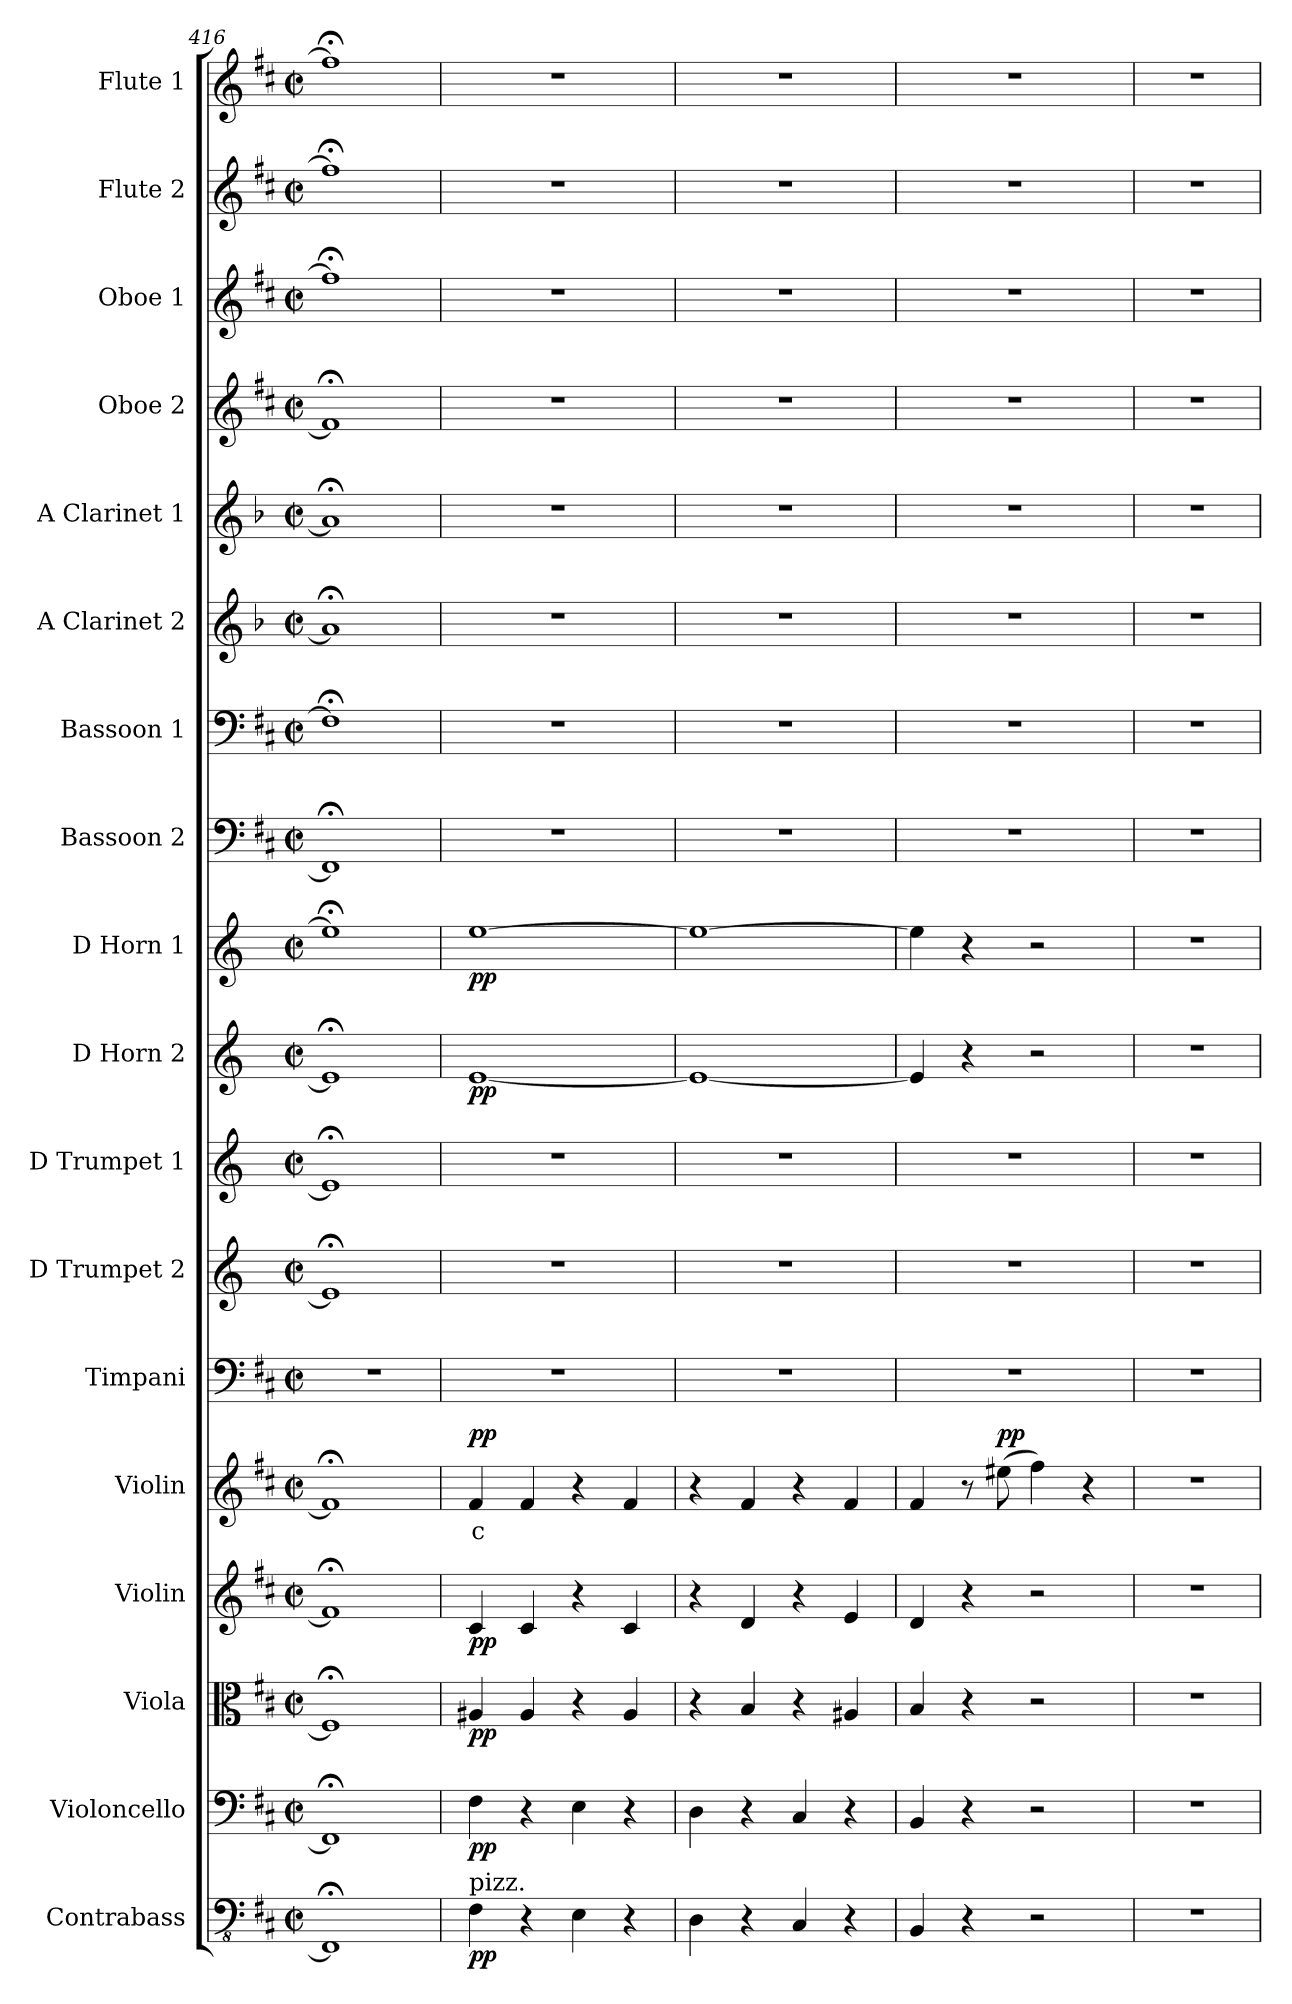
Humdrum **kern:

**kern	**dynam	**kern	**dynam	**kern	**dynam	**kern	**dynam	**kern	**text	**dynam	**kern	**kern	**kern	**kern	**dynam	**kern	**dynam	**kern	**kern	**kern	**kern	**kern	**kern	**kern	**kern
*part18	*part18	*part17	*part17	*part16	*part16	*part15	*part15	*part14	*part14	*part14	*part13	*part12	*part11	*part10	*part10	*part9	*part9	*part8	*part7	*part6	*part5	*part4	*part3	*part2	*part1
*staff18	*staff18	*staff17	*staff17	*staff16	*staff16	*staff15	*staff15	*staff14	*staff14	*staff14	*staff13	*staff12	*staff11	*staff10	*staff10	*staff9	*staff9	*staff8	*staff7	*staff6	*staff5	*staff4	*staff3	*staff2	*staff1
*I"Contrabass	*	*I"Violoncello	*	*I"Viola	*	*I"Violin	*	*I"Violin	*	*	*I"Timpani	*I"D Trumpet 2	*I"D Trumpet 1	*I"D Horn 2	*	*I"D Horn 1	*	*I"Bassoon 2	*I"Bassoon 1	*I"A Clarinet 2	*I"A Clarinet 1	*I"Oboe 2	*I"Oboe 1	*I"Flute 2	*I"Flute 1
*I'Cb	*	*I'Vc	*	*I'Vla	*	*I'Vln	*	*I'Vln	*	*	*I'Timp	*I'Tpt 2	*I'Tpt 1	*I'Hn 2	*	*I'Hn 1	*	*I'Bsn 2	*I'Bsn 1	*I'Cl 2	*I'Cl 1	*I'Ob 2	*I'Ob 1	*I'Fl 2	*I'Fl 1
*clefFv4	*	*clefF4	*	*clefC3	*	*clefG2	*	*clefG2	*	*	*clefF4	*clefG2	*clefG2	*clefG2	*	*clefG2	*	*clefF4	*clefF4	*clefG2	*clefG2	*clefG2	*clefG2	*clefG2	*clefG2
*	*	*	*	*	*	*	*	*	*	*	*	*ITrd-1c-2	*ITrd-1c-2	*ITrd6c10	*	*ITrd6c10	*	*	*	*ITrd2c3	*ITrd2c3	*	*	*	*
*k[f#c#]	*	*k[f#c#]	*	*k[f#c#]	*	*k[f#c#]	*	*k[f#c#]	*	*	*k[f#c#]	*k[f#c#]	*k[f#c#]	*k[f#c#]	*	*k[f#c#]	*	*k[f#c#]	*k[f#c#]	*k[f#c#]	*k[f#c#]	*k[f#c#]	*k[f#c#]	*k[f#c#]	*k[f#c#]
*M2/2	*	*M2/2	*	*M2/2	*	*M2/2	*	*M2/2	*	*	*M2/2	*M2/2	*M2/2	*M2/2	*	*M2/2	*	*M2/2	*M2/2	*M2/2	*M2/2	*M2/2	*M2/2	*M2/2	*M2/2
*met(c|)	*	*met(c|)	*	*met(c|)	*	*met(c|)	*	*met(c|)	*	*	*met(c|)	*met(c|)	*met(c|)	*met(c|)	*	*met(c|)	*	*met(c|)	*met(c|)	*met(c|)	*met(c|)	*met(c|)	*met(c|)	*met(c|)	*met(c|)
=416	=416	=416	=416	=416	=416	=416	=416	=416	=416	=416	=416	=416	=416	=416	=416	=416	=416	=416	=416	=416	=416	=416	=416	=416	=416
1FFF#;<]	.	1FF#;<]	.	1F#;<]	.	1f#;<]	.	1f#;<]	.	.	1r	1f#;<]	1f#;<]	1F#;<]	.	1f#;<]	.	1FF#;<]	1F#;<]	1f#;<]	1f#;<]	1f#;<]	1ff#;<]	1ff#;<]	1ff#;<]
=417	=417	=417	=417	=417	=417	=417	=417	=417	=417	=417	=417	=417	=417	=417	=417	=417	=417	=417	=417	=417	=417	=417	=417	=417	=417
!LO:TX:a:t=pizz.	!	!	!	!	!	!	!	!	!	!	!	!	!	!	!	!	!	!	!	!	!	!	!	!	!
!	!LO:DY:b	!	!LO:DY:b	!	!LO:DY:b	!	!LO:DY:b	!	!LO:LY:b:color=#FF0000	!LO:DY:b	!	!	!	!	!LO:DY:b	!	!LO:DY:b	!	!	!	!	!	!	!	!
4FF#\	pp	4F#\	pp	4A#X/	pp	4c#/	pp	4f#/	c	pp	1r	1r	1r	[1F#	pp	[1f#	pp	1r	1r	1r	1r	1r	1r	1r	1r
4r	.	4r	.	4A#/	.	4c#/	.	4f#/	.	.	.	.	.	.	.	.	.	.	.	.	.	.	.	.	.
4EE\	.	4E\	.	4r	.	4r	.	4r	.	.	.	.	.	.	.	.	.	.	.	.	.	.	.	.	.
4r	.	4r	.	4A#/	.	4c#/	.	4f#/	.	.	.	.	.	.	.	.	.	.	.	.	.	.	.	.	.
=418	=418	=418	=418	=418	=418	=418	=418	=418	=418	=418	=418	=418	=418	=418	=418	=418	=418	=418	=418	=418	=418	=418	=418	=418	=418
4DD\	.	4D\	.	4r	.	4r	.	4r	.	.	1r	1r	1r	1F#_	.	1f#_	.	1r	1r	1r	1r	1r	1r	1r	1r
4r	.	4r	.	4B/	.	4d/	.	4f#/	.	.	.	.	.	.	.	.	.	.	.	.	.	.	.	.	.
4CC#/	.	4C#/	.	4r	.	4r	.	4r	.	.	.	.	.	.	.	.	.	.	.	.	.	.	.	.	.
4r	.	4r	.	4A#X/	.	4e/	.	4f#/	.	.	.	.	.	.	.	.	.	.	.	.	.	.	.	.	.
=419	=419	=419	=419	=419	=419	=419	=419	=419	=419	=419	=419	=419	=419	=419	=419	=419	=419	=419	=419	=419	=419	=419	=419	=419	=419
4BBB/	.	4BB/	.	4B/	.	4d/	.	4f#/	.	.	1r	1r	1r	4F#/]	.	4f#\]	.	1r	1r	1r	1r	1r	1r	1r	1r
4r	.	4r	.	4r	.	4r	.	8r	.	.	.	.	.	4r	.	4r	.	.	.	.	.	.	.	.	.
!	!	!	!	!	!	!	!	!	!	!LO:DY:b	!	!	!	!	!	!	!	!	!	!	!	!	!	!	!
.	.	.	.	.	.	.	.	(>8ee#X\	.	pp	.	.	.	.	.	.	.	.	.	.	.	.	.	.	.
2r	.	2r	.	2r	.	2r	.	4ff#\)	.	.	.	.	.	2r	.	2r	.	.	.	.	.	.	.	.	.
.	.	.	.	.	.	.	.	4r	.	.	.	.	.	.	.	.	.	.	.	.	.	.	.	.	.
=420	=420	=420	=420	=420	=420	=420	=420	=420	=420	=420	=420	=420	=420	=420	=420	=420	=420	=420	=420	=420	=420	=420	=420	=420	=420
1r	.	1r	.	1r	.	1r	.	1r	.	.	1r	1r	1r	1r	.	1r	.	1r	1r	1r	1r	1r	1r	1r	1r
=	=	=	=	=	=	=	=	=	=	=	=	=	=	=	=	=	=	=	=	=	=	=	=	=	=
*-	*-	*-	*-	*-	*-	*-	*-	*-	*-	*-	*-	*-	*-	*-	*-	*-	*-	*-	*-	*-	*-	*-	*-	*-	*-
